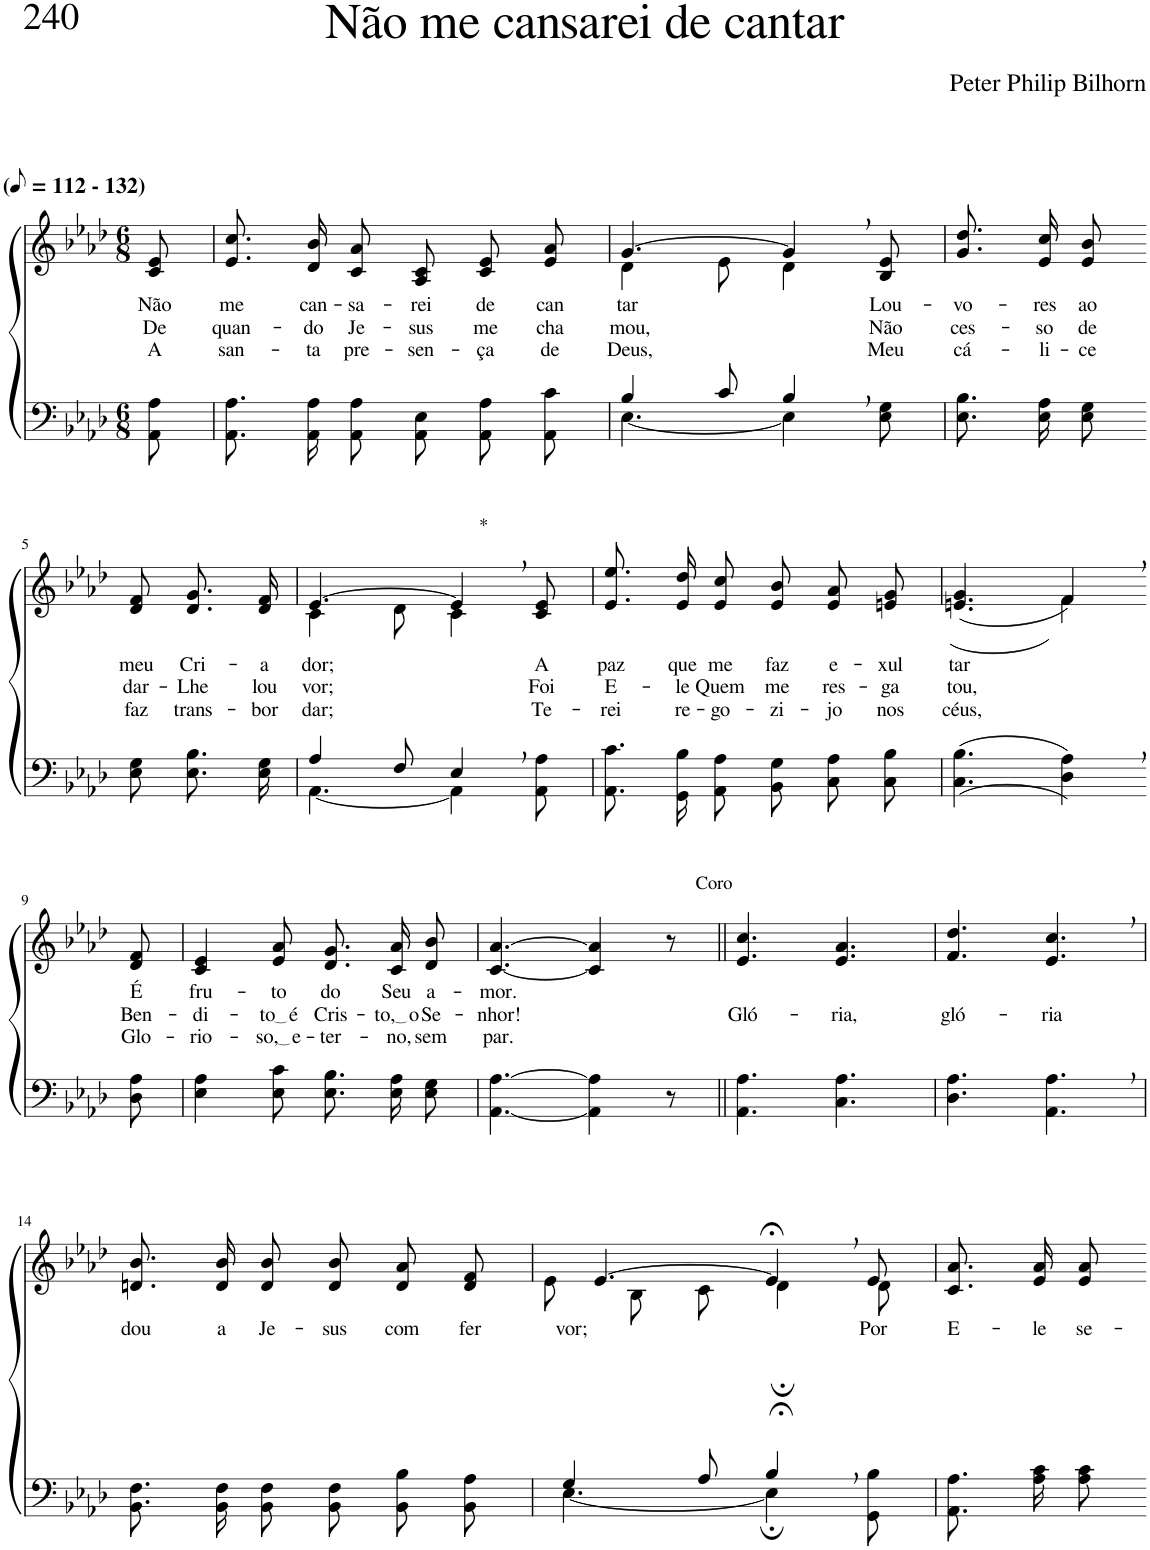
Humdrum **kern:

**kern	**kern	**text	**text	**text
*part2	*part1	*part1	*part1	*part1
*staff2	*staff1	*staff1	*staff1	*staff1
*I"Parte III e IV	*I"Parte I e II	*	*	*
*clefF4	*clefG2	*	*	*
*k[b-e-a-d-]	*k[b-e-a-d-]	*	*	*
*M6/8	*M6/8	*	*	*
*MM56	*MM56	*	*	*
=1	=1	=1	=1	=1
!	!LO:TX:a:B:t=(	!	!	!
!	!LO:TX:a:B:t=- 132)	!	!	!
!	!	!LO:LY:b	!LO:LY:b	!LO:LY:b
8AA-\ 8A-\	8c/ 8e-/	Não	De	A
=2	=2	=2	=2	=2
!	!	!LO:LY:b	!LO:LY:b	!LO:LY:b
8.AA-\ 8.A-\L	8.e-/ 8.cc/L	me	quan-	san-
!	!	!LO:LY:b	!LO:LY:b	!LO:LY:b
16AA-\ 16A-\K	16d-/ 16b-/K	can-	-do	-ta
!	!	!LO:LY:b	!LO:LY:b	!LO:LY:b
8AA-\ 8A-\J	8c/ 8a-/J	-sa-	Je-	pre-
!	!	!LO:LY:b	!LO:LY:b	!LO:LY:b
8AA-\ 8E-\L	8A-/ 8c/L	-rei	-sus	-sen-
!	!	!LO:LY:b	!LO:LY:b	!LO:LY:b
8AA-\ 8A-\	8c/ 8e-/	de	me	-ça
!	!	!LO:LY:b	!LO:LY:b	!LO:LY:b
8AA-\ 8c\J	8e-/ 8a-/J	can-	cha-	de
=3	=3	=3	=3	=3
*^	*^	*	*	*
!	!	!	!	!LO:LY:b	!LO:LY:b	!LO:LY:b
4B-/	[4.E-\	[4.g/	4d-\	-tar	-mou,	Deus,
8c/	.	.	8e-\	.	.	.
4B-,/	4E-\]	4g,/]	4d-\	.	.	.
!	!	!	!	!LO:LY:b	!LO:LY:b	!LO:LY:b
8ryy	8E-\ 8G\	8B-/ 8e-/	8ryy	Lou-	Não	Meu
=4	=4	=4	=4	=4	=4	=4
!	!	!	!	!LO:LY:b	!LO:LY:b	!LO:LY:b
*v	*v	*	*	*	*	*
*	*v	*v	*	*	*
8.E-\ 8.B-\L	8.g/ 8.dd-/L	-vo-	ces-	cá-
!	!	!LO:LY:b	!LO:LY:b	!LO:LY:b
16E-\ 16A-\K	16e-/ 16cc/K	-res	-so	-li-
!	!	!LO:LY:b	!LO:LY:b	!LO:LY:b
8E-\ 8G\J	8e-/ 8b-/J	ao	de	-ce
!!LO:LB:g=z
=5-	=5-	=5-	=5-	=5-
!	!	!LO:LY:b	!LO:LY:b	!LO:LY:b
8E-\ 8G\L	8d-/ 8f/L	meu	dar-	faz
!	!	!LO:LY:b	!LO:LY:b	!LO:LY:b
8.E-\ 8.B-\	8.d-/ 8.g/	Cri-	-Lhe	trans-
!	!	!LO:LY:b	!LO:LY:b	!LO:LY:b
16E-\ 16G\Jk	16d-/ 16f/Jk	-a-	lou-	-bor-
=6	=6	=6	=6	=6
*^	*^	*	*	*
!	!	!	!	!LO:LY:b	!LO:LY:b	!LO:LY:b
4A-/	[4.AA-\	[4.e-/	4c\	-dor;	-vor;	-dar;
8F/	.	.	8d-\	.	.	.
!	!	!LO:TX:a:t=*	!	!	!	!
4E-,/	4AA-\]	4e-,/]	4c\	.	.	.
!	!	!	!	!LO:LY:b	!LO:LY:b	!LO:LY:b
8ryy	8AA-\ 8A-\	8c/ 8e-/	8ryy	A	Foi	Te-
=7	=7	=7	=7	=7	=7	=7
!	!	!	!	!LO:LY:b	!LO:LY:b	!LO:LY:b
*v	*v	*	*	*	*	*
*	*v	*v	*	*	*
8.AA-\ 8.c\L	8.e-/ 8.ee-/L	paz	E-	-rei
!	!	!LO:LY:b	!LO:LY:b	!LO:LY:b
16GG\ 16B-\K	16e-/ 16dd-/K	que	-le	re-
!	!	!LO:LY:b	!LO:LY:b	!LO:LY:b
8AA-\ 8A-\J	8e-/ 8cc/J	me	Quem	-go-
!	!	!LO:LY:b	!LO:LY:b	!LO:LY:b
8BB-\ 8G\L	8e-/ 8b-/L	faz	me	-zi-
!	!	!LO:LY:b	!LO:LY:b	!LO:LY:b
8C\ 8A-\	8e-/ 8a-/	e-	res-	-jo
!	!	!LO:LY:b	!LO:LY:b	!LO:LY:b
8C\ 8B-\J	8en/ 8g/J	-xul-	-ga-	nos
=8	=8	=8	=8	=8
*	*^	*	*	*
!	!	!	!LO:LY:b	!LO:LY:b	!LO:LY:b
(4.C\ 4.B-\	4.ryy	((4.en/ 4.g/	-tar	-tou,	céus,
4D-\, 4A-\,))	(4f,\	4f/)	.	.	.
!!LO:LB:g=z
=9-	=9-	=9-	=9-	=9-	=9-
!	!	!	!LO:LY:b	!LO:LY:b	!LO:LY:b
*	*v	*v	*	*	*
8D-\ 8A-\	8d-/ 8f/	É	Ben-	Glo-
=10	=10	=10	=10	=10
!	!	!LO:LY:b	!LO:LY:b	!LO:LY:b
4E-\ 4A-\	4c/ 4e-/	fru-	-di-	-rio-
!	!	!LO:LY:b	!LO:LY:b	!LO:LY:b
8E-\ 8c\	8e-/ 8a-/	-to	to é	so, e
!	!	!LO:LY:b	!LO:LY:b	!LO:LY:b
8.E-\ 8.B-\L	8.d-/ 8.g/L	do	Cris-	-ter-
!	!	!LO:LY:b	!LO:LY:b	!LO:LY:b
16E-\ 16A-\K	16c/ 16a-/K	Seu	to, o	-no,
!	!	!LO:LY:b	!LO:LY:b	!LO:LY:b
8E-\ 8G\J	8d-/ 8b-/J	a-	Se-	sem
=11	=11	=11	=11	=11
!	!	!LO:LY:b	!LO:LY:b	!LO:LY:b
[4.AA-\ [4.A-\	[4.c/ [4.a-/	-mor.	-nhor!	par.
4AA-\] 4A-\]	4c/] 4a-/]	.	.	.
!	!LO:TX:a:t=Coro	!	!	!
8r	8r	.	.	.
=12||	=12||	=12||	=12||	=12||
!	!	!	!LO:LY:b	!
4.AA-\ 4.A-\	4.e-/ 4.cc/	.	Gló-	.
!	!	!	!LO:LY:b	!
4.C\ 4.A-\	4.e-/ 4.a-/	.	-ria,	.
=13	=13	=13	=13	=13
!	!	!	!LO:LY:b	!
4.D-\ 4.A-\	4.f/ 4.dd-/	.	gló-	.
!	!	!	!LO:LY:b	!
4.AA-\, 4.A-\,	4.e-/, 4.cc/,	.	-ria	.
!!LO:LB:g=z
=14	=14	=14	=14	=14
!	!	!LO:LY:b	!	!
8.BB-\ 8.F\L	8.dn/ 8.b-/L	dou	.	.
!	!	!LO:LY:b	!	!
16BB-\ 16F\K	16d/ 16b-/K	a	.	.
!	!	!LO:LY:b	!	!
8BB-\ 8F\J	8d/ 8b-/J	Je-	.	.
!	!	!LO:LY:b	!	!
8BB-\ 8F\L	8d/ 8b-/L	-sus	.	.
!	!	!LO:LY:b	!	!
8BB-\ 8B-\	8d/ 8a-/	com	.	.
!	!	!LO:LY:b	!	!
8BB-\ 8A-\J	8d/ 8f/J	fer-	.	.
=15	=15	=15	=15	=15
*^	*^	*	*	*
!	!	!	!	!LO:LY:b	!	!
4G/	[4.E-\	[4.e-/	8e-\L	-vor;	.	.
.	.	.	8B-\	.	.	.
8A-/	.	.	8c\J	.	.	.
4B-;<,/	4E-;\]	4e-;<,/]	4d-;\	.	.	.
!	!	!	!	!LO:LY:b	!	!
8ryy	8GG\ 8B-\	8e-/	8d-\	Por	.	.
=16	=16	=16	=16	=16	=16	=16
!	!	!	!	!LO:LY:b	!	!
*v	*v	*	*	*	*	*
*	*v	*v	*	*	*
8.AA-\ 8.A-\L	8.c/ 8.a-/L	E-	.	.
!	!	!LO:LY:b	!	!
16A-\ 16c\K	16e-/ 16a-/K	-le	.	.
!	!	!LO:LY:b	!	!
8A-\ 8c\J	8e-/ 8a-/J	se-	.	.
=-	=-	=-	=-	=-
*-	*-	*-	*-	*-
